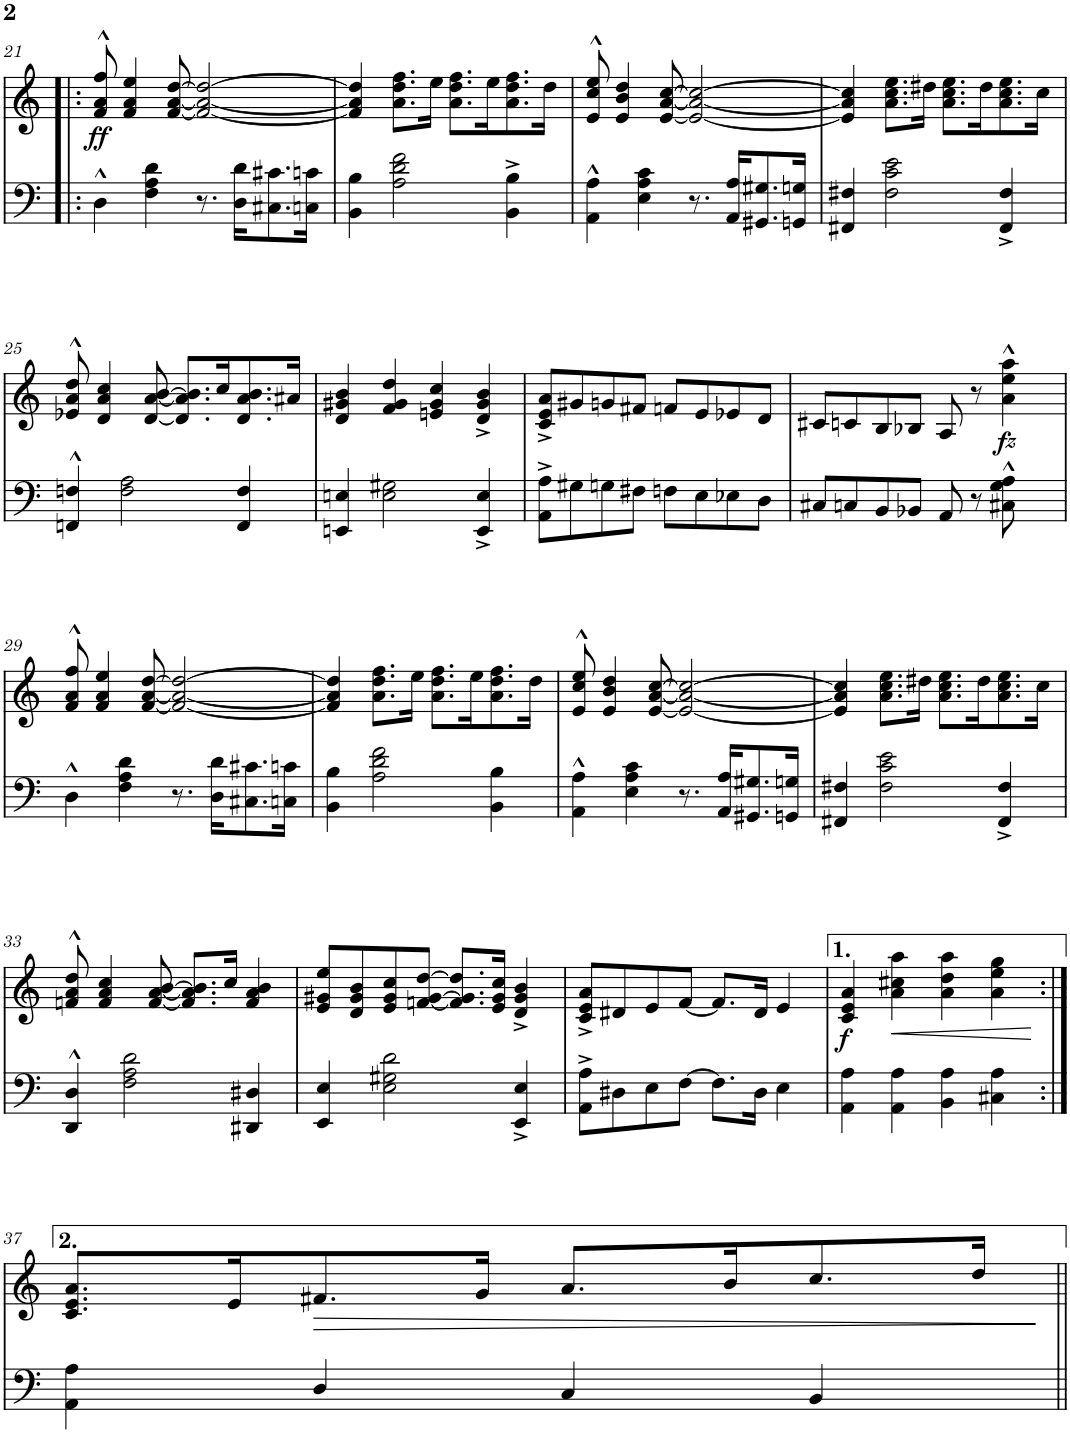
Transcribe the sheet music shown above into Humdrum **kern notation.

**kern	**kern	**dynam
*part2	*part1	*part1
*staff2	*staff1	*staff1
*I"Piano	*I"Piano	*
*I'Pno	*I'Pno	*
!!LO:PB:g=z
*clefF4	*clefG2	*
*k[]	*k[]	*
*M2/2	*M2/2	*
*met(c|)	*met(c|)	*
=21!|:	=21!|:	=21!|:
!	!	!LO:DY:b
4D^^\	8f/^^ 8a/^^ 8ff/^^	ff
.	4f/ 4a/ 4ee/	.
4F\ 4A\ 4d\	.	.
.	[8f/ [8a/ [8dd/	.
8.r	2f/_ 2a/_ 2dd/_	.
16D\ 16d\KL	.	.
8.C#X\ 8.c#X\	.	.
16Cn\ 16cn\Jk	.	.
=22	=22	=22
4BB\ 4B\	4f/] 4a/] 4dd/]	.
2A\ 2d\ 2f\	8.a\ 8.dd\ 8.ff\L	.
.	16ee\Jk	.
.	8.a\ 8.dd\ 8.ff\L	.
.	16ee\K	.
4BB\^ 4B\^	8.a\ 8.dd\ 8.ff\	.
.	16dd\Jk	.
=23	=23	=23
4AA\^^ 4A\^^	8e/^^ 8cc/^^ 8ee/^^	.
.	4e/ 4b/ 4dd/	.
4E\ 4A\ 4c\	.	.
.	[8e/ [8a/ [8cc/	.
8.r	2e/_ 2a/_ 2cc/_	.
16AA/ 16A/KL	.	.
8.GG#X/ 8.G#X/	.	.
16GGn/ 16Gn/Jk	.	.
=24	=24	=24
4FF#X/ 4F#X/	4e/] 4a/] 4cc/]	.
2F#\ 2c\ 2e\	8.a\ 8.cc\ 8.ee\L	.
.	16dd#X\Jk	.
.	8.a\ 8.cc\ 8.ee\L	.
.	16dd#\K	.
4FF#/^ 4F#/^	8.a\ 8.cc\ 8.ee\	.
.	16cc\Jk	.
!!LO:LB:g=z
=25	=25	=25
4FFn/^^ 4Fn/^^	8e-X/^^ 8a/^^ 8dd/^^	.
.	4d/ 4a/ 4cc/	.
2F\ 2A\	.	.
.	[8d/ [8a/ [8b/	.
.	8.d/] 8.a/] 8.b/]L	.
.	16cc/K	.
4FF/ 4F/	8.d/ 8.a/ 8.b/	.
.	16a#X/Jk	.
=26	=26	=26
4EEn/ 4En/	4d/ 4g#X/ 4b/	.
2E\ 2G#X\	4f/ 4g#/ 4dd/	.
.	4en/ 4g#/ 4cc/	.
4EE/^ 4E/^	4d/^ 4g#/^ 4b/^	.
=27	=27	=27
8AA\^ 8A\^L	8c/^ 8e/^ 8a/^L	.
8G#X\	8g#X/	.
8Gn\	8gn/	.
8F#X\J	8f#X/J	.
8Fn\L	8fn/L	.
8E\	8e/	.
8E-X\	8e-X/	.
8D\J	8d/J	.
=28	=28	=28
8C#X/L	8c#X/L	.
8Cn/	8cn/	.
8BB/	8B/	.
8BB-X/J	8B-X/J	.
8AA/	8A/	.
8r	8r	.
!	!	!LO:DY:b
8C#X\^^ 8G\^^ 8A\^^	4a\^^ 4ee\^^ 4aa\^^	fz
8ryy	.	.
!!LO:LB:g=z
=29	=29	=29
4D^^\	8f/^^ 8a/^^ 8ff/^^	.
.	4f/ 4a/ 4ee/	.
4F\ 4A\ 4d\	.	.
.	[8f/ [8a/ [8dd/	.
8.r	2f/_ 2a/_ 2dd/_	.
16D\ 16d\KL	.	.
8.C#X\ 8.c#X\	.	.
16Cn\ 16cn\Jk	.	.
=30	=30	=30
4BB\ 4B\	4f/] 4a/] 4dd/]	.
2A\ 2d\ 2f\	8.a\ 8.dd\ 8.ff\L	.
.	16ee\Jk	.
.	8.a\ 8.dd\ 8.ff\L	.
.	16ee\K	.
4BB\ 4B\	8.a\ 8.dd\ 8.ff\	.
.	16dd\Jk	.
=31	=31	=31
4AA\^^ 4A\^^	8e/^^ 8cc/^^ 8ee/^^	.
.	4e/ 4b/ 4dd/	.
4E\ 4A\ 4c\	.	.
.	[8e/ [8a/ [8cc/	.
8.r	2e/_ 2a/_ 2cc/_	.
16AA/ 16A/KL	.	.
8.GG#X/ 8.G#X/	.	.
16GGn/ 16Gn/Jk	.	.
=32	=32	=32
4FF#X/ 4F#X/	4e/] 4a/] 4cc/]	.
2F#\ 2c\ 2e\	8.a\ 8.cc\ 8.ee\L	.
.	16dd#X\Jk	.
.	8.a\ 8.cc\ 8.ee\L	.
.	16dd#\K	.
4FF#/^ 4F#/^	8.a\ 8.cc\ 8.ee\	.
.	16cc\Jk	.
!!LO:LB:g=z
=33	=33	=33
4DD/^^ 4D/^^	8fn/^^ 8a/^^ 8dd/^^	.
.	4f/ 4a/ 4cc/	.
2F\ 2A\ 2d\	.	.
.	[8f/ [8a/ [8b/	.
.	8.f/] 8.a/] 8.b/]L	.
.	16cc/Jk	.
4DD#X/ 4D#X/	4f/ 4a/ 4b/	.
=34	=34	=34
4EE/ 4E/	8e/ 8g#X/ 8ee/L	.
.	8d/ 8g#/ 8b/	.
2E\ 2G#X\ 2d\	8e/ 8g#/ 8cc/	.
.	[8fn/ [8g#/ [8dd/J	.
.	8.f/] 8.g#/] 8.dd/]L	.
.	16e/ 16g#/ 16cc/Jk	.
4EE/^ 4E/^	4d/^ 4g#/^ 4b/^	.
=35	=35	=35
8AA\^ 8A\^L	8c/^ 8e/^ 8a/^L	.
8D#X\	8d#X/	.
8E\	8e/	.
[8F\J	[8f/J	.
8.F\L]	8.f/L]	.
16D#\Jk	16d#/Jk	.
4E\	4e/	.
=36	=36	=36
!	!	!LO:DY:b
4AA\ 4A\	4c/ 4e/ 4a/	f
!	!	!LO:HP:b
4AA\ 4A\	4a\ 4cc#X\ 4aa\	<
4BB\ 4A\	4a\ 4dd\ 4aa\	.
4C#X\ 4A\	4a\ 4ee\ 4gg\	.
.	.	[
!!LO:LB:g=z
=37:|!	=37:|!	=37:|!
4AA\ 4A\	8.c/ 8.e/ 8.a/L	.
.	16e/K	.
!	!	!LO:HP:b
4D/	8.f#X/	>
.	16g/Jk	.
4C/	8.a/L	.
.	16b/K	.
4BB/	8.cc/	.
.	16dd/Jk	.
.	.	]
=||	=||	=||
*-	*-	*-
